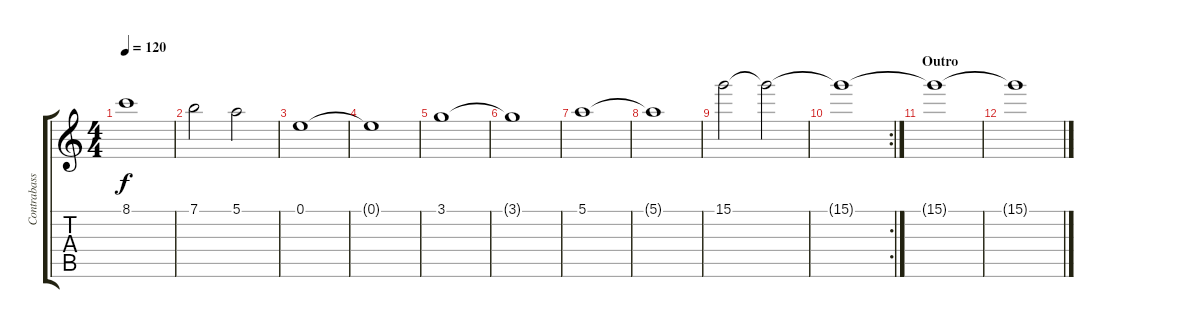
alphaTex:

\track ("Contrabass" "Contrabass") {instrument contrabass}
\staff {score tabs}
\tuning (E4 B3 G3 D3 A2 E2) {hide}
\ts (4 4)
\tempo 120
\clef g2
\ks c
8.1.1{dy f} |
7.1.2 5.1.2 |
0.1.1{volume 16} |
0.1{t}.1 |
3.1.1 |
3.1{t}.1 |
5.1.1 |
5.1{t}.1 |
15.1.2 15.1{t}.2{volume 0} |
\rc 2
15.1{t}.1 |
\section ("" "Outro")
15.1{t}.1 |
15.1{t}.1
